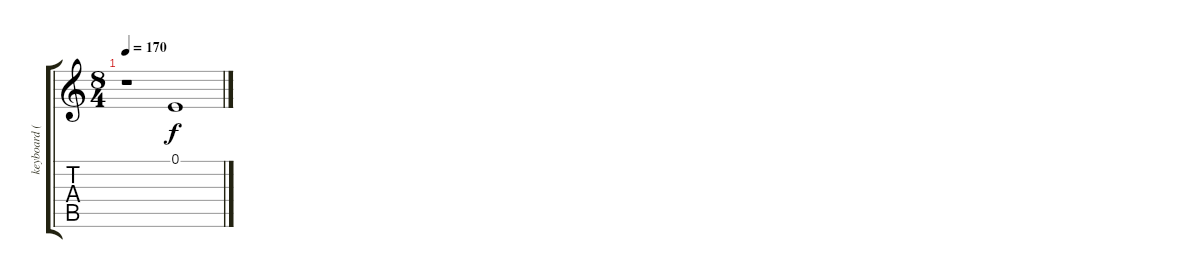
\track ("keyboard (aj)" "keyboard (") {instrument reversecymbal}
\staff {score tabs}
\tuning (E4 B3 G3 D3 A2 E2) {hide}
\ts (8 4)
\tempo 170
\clef g2
\ks c
r.1{dy f} 0.1.1
